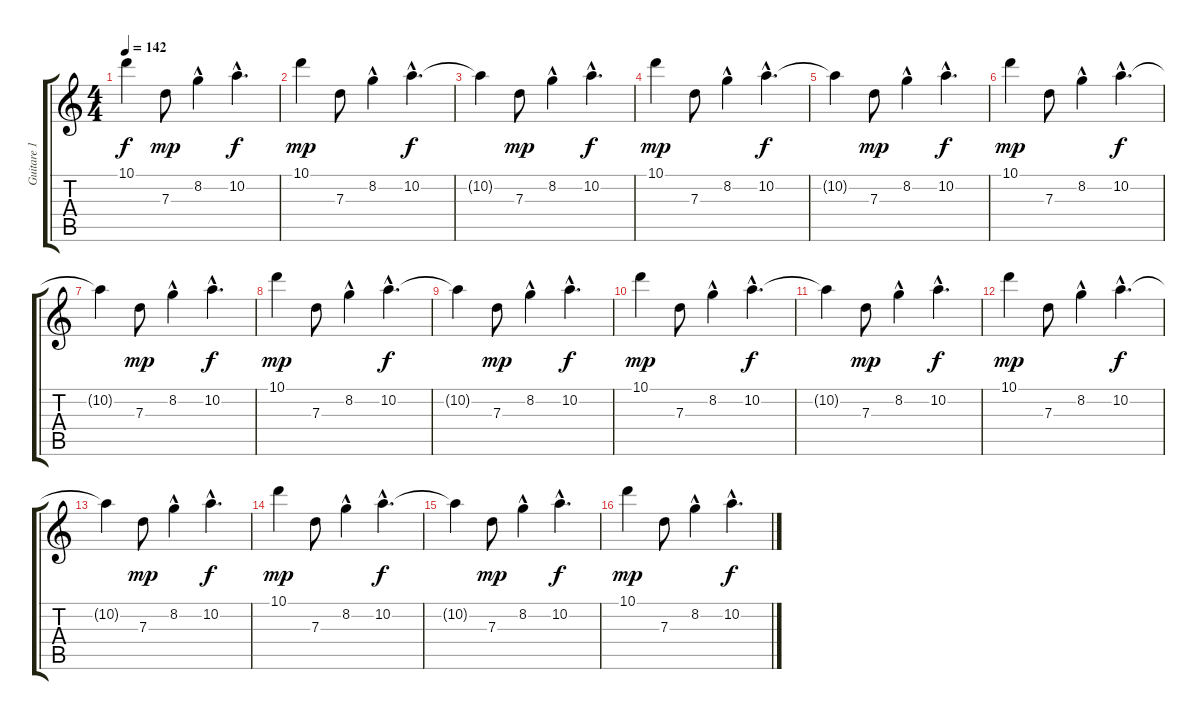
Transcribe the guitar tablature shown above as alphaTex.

\track ("Guitare 1" "Guitare 1") {instrument acousticguitarsteel}
\staff {score tabs}
\tuning (E4 B3 G3 D3 A2 E2) {hide}
\ts (4 4)
\tempo 142
\clef g2
\ks c
10.1{t}.4{dy f} 7.3.8{dy mp} 8.2{hac}.4 10.2{hac}.4{d dy f} |
10.1.4{dy mp} 7.3.8 8.2{hac}.4 10.2{hac}.4{d dy f} |
10.2{t}.4 7.3.8{dy mp} 8.2{hac}.4 10.2{hac}.4{d dy f} |
10.1.4{dy mp} 7.3.8 8.2{hac}.4 10.2{hac}.4{d dy f} |
10.2{t}.4 7.3.8{dy mp} 8.2{hac}.4 10.2{hac}.4{d dy f} |
10.1.4{dy mp} 7.3.8 8.2{hac}.4 10.2{hac}.4{d dy f} |
10.2{t}.4 7.3.8{dy mp} 8.2{hac}.4 10.2{hac}.4{d dy f} |
10.1.4{dy mp} 7.3.8 8.2{hac}.4 10.2{hac}.4{d dy f} |
10.2{t}.4 7.3.8{dy mp} 8.2{hac}.4 10.2{hac}.4{d dy f} |
10.1.4{dy mp} 7.3.8 8.2{hac}.4 10.2{hac}.4{d dy f} |
10.2{t}.4 7.3.8{dy mp} 8.2{hac}.4 10.2{hac}.4{d dy f} |
10.1.4{dy mp} 7.3.8 8.2{hac}.4 10.2{hac}.4{d dy f} |
10.2{t}.4 7.3.8{dy mp} 8.2{hac}.4 10.2{hac}.4{d dy f} |
10.1.4{dy mp} 7.3.8 8.2{hac}.4 10.2{hac}.4{d dy f} |
10.2{t}.4 7.3.8{dy mp} 8.2{hac}.4 10.2{hac}.4{d dy f} |
10.1.4{dy mp} 7.3.8 8.2{hac}.4 10.2{hac}.4{d dy f}
